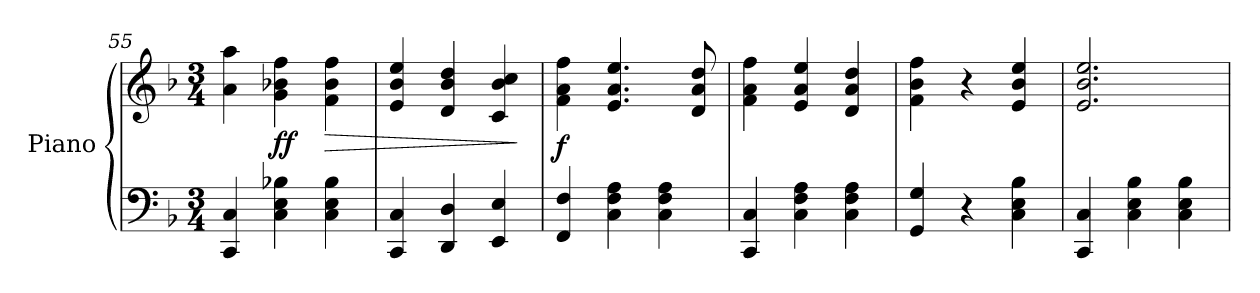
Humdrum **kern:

**kern	**kern	**dynam
*part1	*part1	*part1
*staff2	*staff1	*staff1/2
*I"Piano	*	*
*I'Pno.	*	*
*clefF4	*clefG2	*
*k[b-]	*k[b-]	*
*M3/4	*M3/4	*
=55	=55	=55
4CC/ 4C/	4a\ 4aa\	.
!	!	!LO:DY:b
4C\ 4E\ 4B-X\	4g\ 4b-X\ 4ff\	ff
!	!	!LO:HP:b
4C\ 4E\ 4B-\	4f\ 4b-\ 4ff\	>
=56	=56	=56
4CC/ 4C/	4e/ 4b-/ 4ee/	.
4DD/ 4D/	4d/ 4b-/ 4dd/	.
4EE/ 4E/	4c/ 4b-/ 4cc/	.
.	.	]
!!LO:LB:g=z
=57	=57	=57
!	!	!LO:DY:b
4FF/ 4F/	4f\ 4a\ 4ff\	f
4C\ 4F\ 4A\	4.e/ 4.a/ 4.ee/	.
4C\ 4F\ 4A\	.	.
.	8d/ 8a/ 8dd/	.
=58	=58	=58
4CC/ 4C/	4f\ 4a\ 4ff\	.
4C\ 4F\ 4A\	4e/ 4a/ 4ee/	.
4C\ 4F\ 4A\	4d/ 4a/ 4dd/	.
=59	=59	=59
4GG/ 4G/	4f\ 4b-\ 4ff\	.
4r	4r	.
4C\ 4E\ 4B-\	4e/ 4b-/ 4ee/	.
=60	=60	=60
4CC/ 4C/	2.e/ 2.b-/ 2.ee/	.
4C\ 4E\ 4B-\	.	.
4C\ 4E\ 4B-\	.	.
=	=	=
*-	*-	*-
